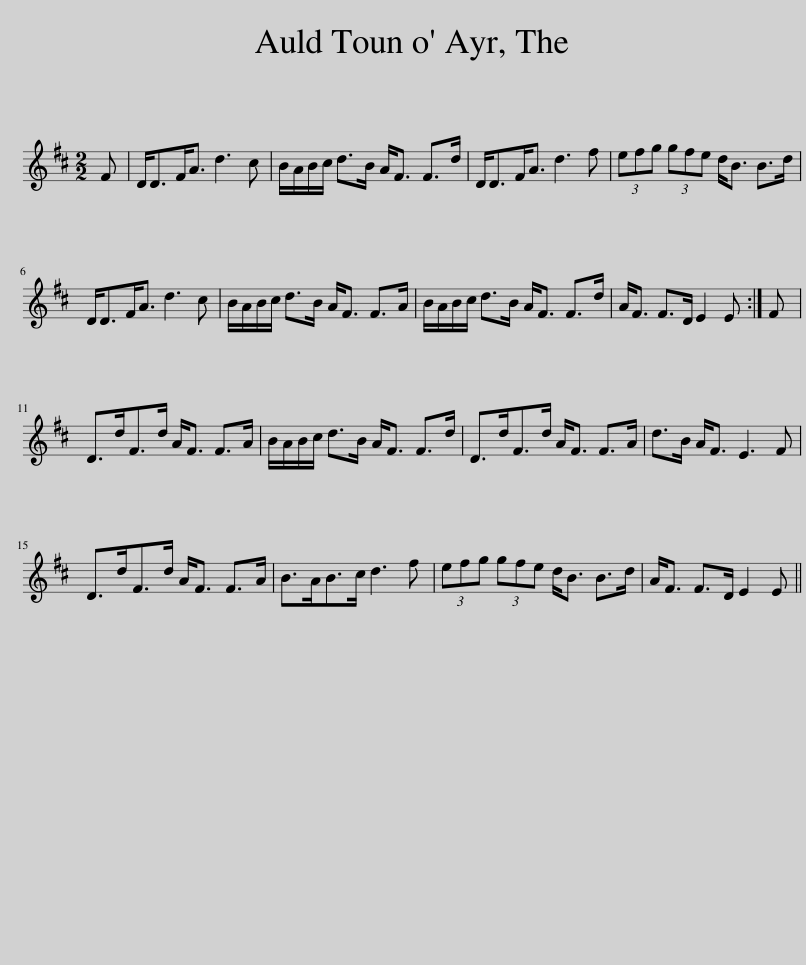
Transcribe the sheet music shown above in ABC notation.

X:1
L:1/8
M:2/2
I:linebreak $
K:D
V:1 treble
V:1
 F | D<DF<A d3 c | B/A/B/c/ d>B A<F F>d | D<DF<A d3 f | (3efg (3gfe d<B B>d |$ %5
 D<DF<A d3 c | B/A/B/c/ d>B A<F F>A | B/A/B/c/ d>B A<F F>d | A<F F>D E2 E :| F |$ %10
 D>dF>d A<F F>A | B/A/B/c/ d>B A<F F>d | D>dF>d A<F F>A | d>B A<F E3 F |$ D>dF>d A<F F>A | %15
 B>AB>c d3 f | (3efg (3gfe d<B B>d | A<F F>D E2 E || %18
